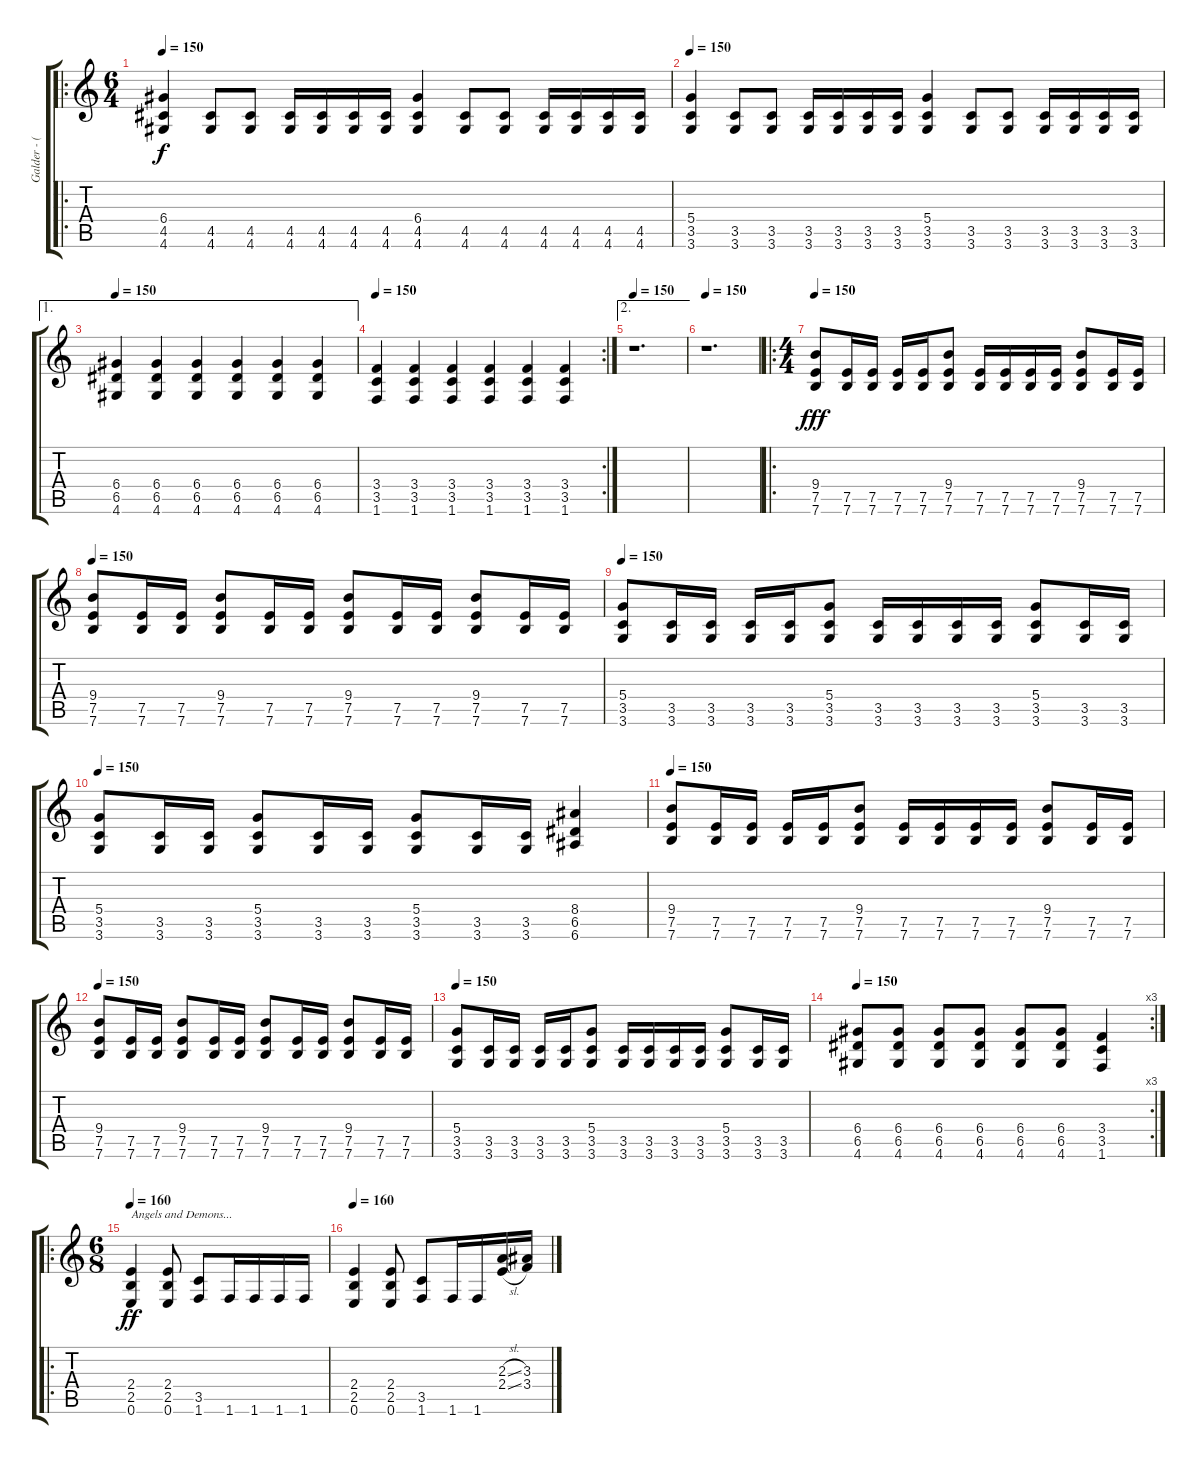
\track ("Galder - (Guitar)" "Galder - (") {instrument distortionguitar}
\staff {score tabs}
\tuning (E4 B3 G3 D3 A2 E2) {hide}
\ro
\ts (6 4)
\tempo 150
\clef g2
\ks c
(6.4 4.5 4.6).4{dy f} (4.5 4.6).8 (4.5 4.6).8 (4.5 4.6).16 (4.5 4.6).16 (4.5 4.6).16 (4.5 4.6).16 (6.4 4.5 4.6).4 (4.5 4.6).8 (4.5 4.6).8 (4.5 4.6).16 (4.5 4.6).16 (4.5 4.6).16 (4.5 4.6).16 |
\tempo 150
(5.4 3.5 3.6).4 (3.5 3.6).8 (3.5 3.6).8 (3.5 3.6).16 (3.5 3.6).16 (3.5 3.6).16 (3.5 3.6).16 (5.4 3.5 3.6).4 (3.5 3.6).8 (3.5 3.6).8 (3.5 3.6).16 (3.5 3.6).16 (3.5 3.6).16 (3.5 3.6).16 |
\ae 1
\tempo 150
(6.4 6.5 4.6).4 (6.4 6.5 4.6).4 (6.4 6.5 4.6).4 (6.4 6.5 4.6).4 (6.4 6.5 4.6).4 (6.4 6.5 4.6).4 |
\rc 2
\tempo 150
(3.4 3.5 1.6).4 (3.4 3.5 1.6).4 (3.4 3.5 1.6).4 (3.4 3.5 1.6).4 (3.4 3.5 1.6).4 (3.4 3.5 1.6).4 |
\ae 2
\tempo 150
r.1{d} |
\tempo 150
r.1{d} |
\ro
\ts (4 4)
\tempo 150
(9.4 7.5 7.6).8{dy fff} (7.5 7.6).16 (7.5 7.6).16 (7.5 7.6).16 (7.5 7.6).16 (9.4 7.5 7.6).8 (7.5 7.6).16 (7.5 7.6).16 (7.5 7.6).16 (7.5 7.6).16 (9.4 7.5 7.6).8 (7.5 7.6).16 (7.5 7.6).16 |
\tempo 150
(9.4 7.5 7.6).8 (7.5 7.6).16 (7.5 7.6).16 (9.4 7.5 7.6).8 (7.5 7.6).16 (7.5 7.6).16 (9.4 7.5 7.6).8 (7.5 7.6).16 (7.5 7.6).16 (9.4 7.5 7.6).8 (7.5 7.6).16 (7.5 7.6).16 |
\tempo 150
(5.4 3.5 3.6).8 (3.5 3.6).16 (3.5 3.6).16 (3.5 3.6).16 (3.5 3.6).16 (5.4 3.5 3.6).8 (3.5 3.6).16 (3.5 3.6).16 (3.5 3.6).16 (3.5 3.6).16 (5.4 3.5 3.6).8 (3.5 3.6).16 (3.5 3.6).16 |
\tempo 150
(5.4 3.5 3.6).8 (3.5 3.6).16 (3.5 3.6).16 (5.4 3.5 3.6).8 (3.5 3.6).16 (3.5 3.6).16 (5.4 3.5 3.6).8 (3.5 3.6).16 (3.5 3.6).16 (8.4 6.5 6.6).4 |
\tempo 150
(9.4 7.5 7.6).8 (7.5 7.6).16 (7.5 7.6).16 (7.5 7.6).16 (7.5 7.6).16 (9.4 7.5 7.6).8 (7.5 7.6).16 (7.5 7.6).16 (7.5 7.6).16 (7.5 7.6).16 (9.4 7.5 7.6).8 (7.5 7.6).16 (7.5 7.6).16 |
\tempo 150
(9.4 7.5 7.6).8 (7.5 7.6).16 (7.5 7.6).16 (9.4 7.5 7.6).8 (7.5 7.6).16 (7.5 7.6).16 (9.4 7.5 7.6).8 (7.5 7.6).16 (7.5 7.6).16 (9.4 7.5 7.6).8 (7.5 7.6).16 (7.5 7.6).16 |
\tempo 150
(5.4 3.5 3.6).8 (3.5 3.6).16 (3.5 3.6).16 (3.5 3.6).16 (3.5 3.6).16 (5.4 3.5 3.6).8 (3.5 3.6).16 (3.5 3.6).16 (3.5 3.6).16 (3.5 3.6).16 (5.4 3.5 3.6).8 (3.5 3.6).16 (3.5 3.6).16 |
\rc 3
\tempo 150
(6.4 6.5 4.6).8 (6.4 6.5 4.6).8 (6.4 6.5 4.6).8 (6.4 6.5 4.6).8 (6.4 6.5 4.6).8 (6.4 6.5 4.6).8 (3.4 3.5 1.6).4 |
\ro
\ts (6 8)
\tempo 140
\tempo 160
(2.4 2.5 0.6).4{txt "Angels and Demons..." dy ff} (2.4 2.5 0.6).8 (3.5 1.6).8 1.6.16 1.6.16 1.6.16 1.6.16 |
\tempo 160
(2.4 2.5 0.6).4 (2.4 2.5 0.6).8 (3.5 1.6).8 1.6.16 1.6.16 (2.3{sl} 2.4{sl}).16 (3.3 3.4).16
